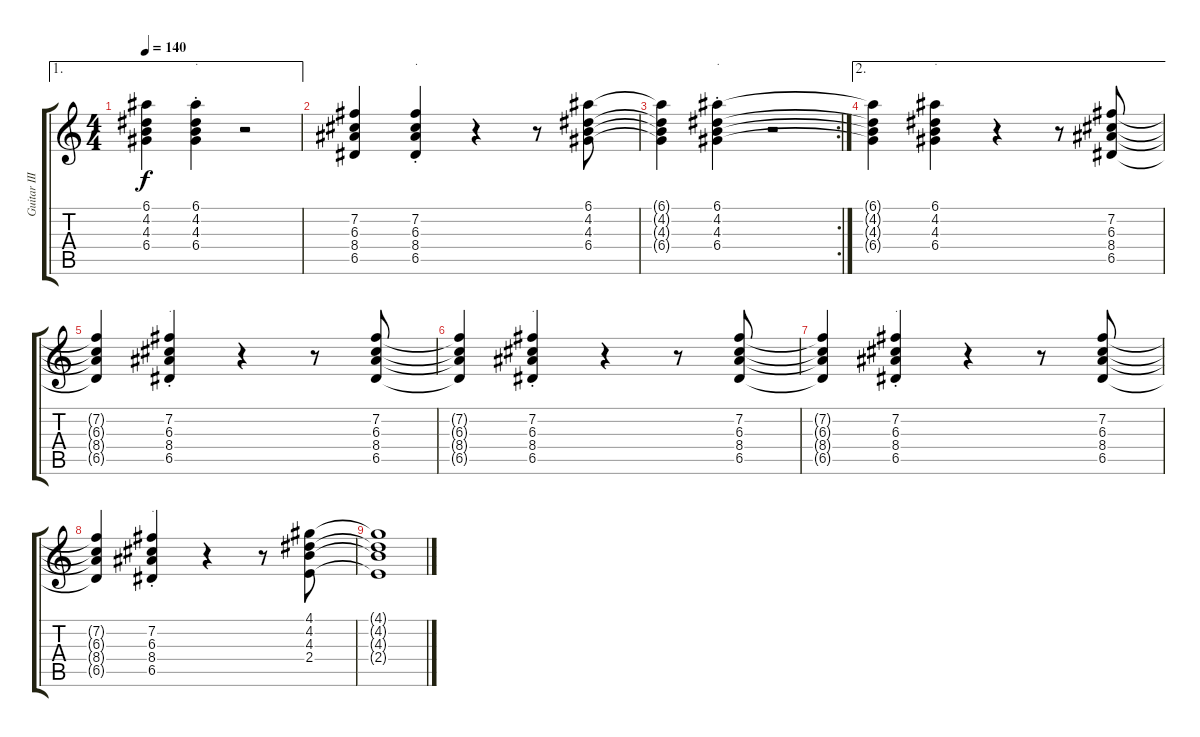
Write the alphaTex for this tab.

\track ("Guitar III" "Guitar III") {instrument overdrivenguitar}
\staff {score tabs}
\tuning (E4 B3 G3 D3 A2 E2) {hide}
\ae 1
\ts (4 4)
\tempo 140
\clef g2
\ks c
(6.1{t} 4.2{t} 4.3{t} 6.4{t}).4{dy f} (6.1{st} 4.2{st} 4.3{st} 6.4{st}).4{txt "."} r.2 |
(7.2 6.3 8.4 6.5).4 (7.2{st} 6.3{st} 8.4{st} 6.5{st}).4{txt "."} r.4 r.8 (6.1 4.2 4.3 6.4).8 |
\rc 2
(6.1{t} 4.2{t} 4.3{t} 6.4{t}).4 (6.1{st} 4.2{st} 4.3{st} 6.4{st}).4{txt "."} r.2 |
\ae 2
(6.1{t} 4.2{t} 4.3{t} 6.4{t}).4 (6.1 4.2 4.3 6.4).4{txt "."} r.4 r.8 (7.2 6.3 8.4 6.5).8 |
(7.2{t} 6.3{t} 8.4{t} 6.5{t}).4 (7.2{st} 6.3{st} 8.4{st} 6.5{st}).4{txt "."} r.4 r.8 (7.2 6.3 8.4 6.5).8 |
(7.2{t} 6.3{t} 8.4{t} 6.5{t}).4 (7.2{st} 6.3{st} 8.4{st} 6.5{st}).4{txt "."} r.4 r.8 (7.2 6.3 8.4 6.5).8 |
(7.2{t} 6.3{t} 8.4{t} 6.5{t}).4 (7.2{st} 6.3{st} 8.4{st} 6.5{st}).4{txt "."} r.4 r.8 (7.2 6.3 8.4 6.5).8 |
(7.2{t} 6.3{t} 8.4{t} 6.5{t}).4 (7.2{st} 6.3{st} 8.4{st} 6.5{st}).4{txt "."} r.4 r.8 (4.1 4.2 4.3 2.4).8 |
(4.1{t} 4.2{t} 4.3{t} 2.4{t}).1
